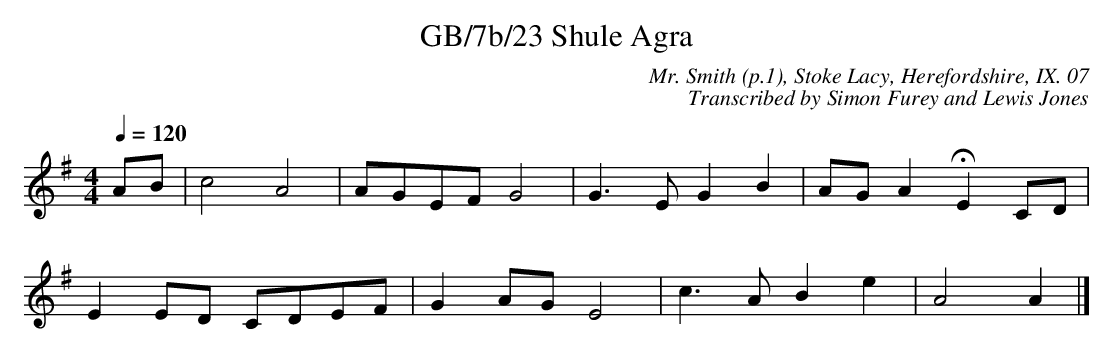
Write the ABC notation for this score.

X:1
T:GB/7b/23 Shule Agra
C:Mr. Smith (p.1), Stoke Lacy, Herefordshire, IX. 07
C:Transcribed by Simon Furey and Lewis Jones
L:1/8
Q:1/4=120
M:4/4
K:Ador
AB | c4 A4 | AGEF G4 | G3 E G2 B2 | AG A2 !fermata!E2 CD |$ E2 ED CDEF | G2 AG E4 | c3 A B2 e2 |
A4 A2 |]
